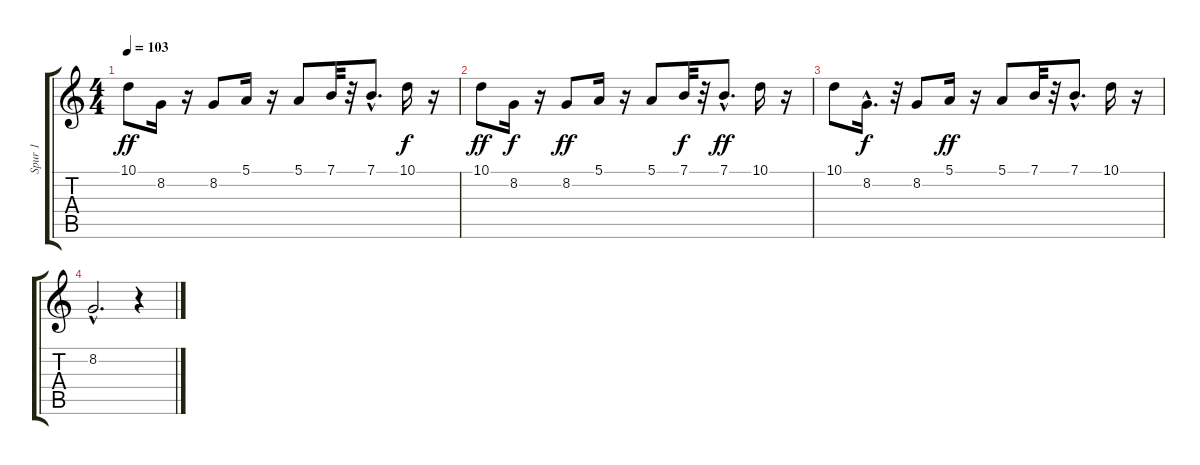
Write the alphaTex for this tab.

\track ("Spur 1" "Spur 1") {instrument synthstrings1}
\staff {score tabs}
\tuning (E4 B3 G3 D3 A2 E2) {hide}
\ts (4 4)
\tempo 103
\clef g2
\ks c
10.1.8{dy ff} 8.2.16 r.16 8.2.8 5.1.16 r.16 5.1.8 7.1.32 r.32 7.1{hac}.8{d} 10.1.16{dy f} r.16 |
10.1.8{dy ff} 8.2.16{dy f} r.16 8.2.8{dy ff} 5.1.16 r.16 5.1.8 7.1.32{dy f} r.32 7.1{hac}.8{d dy ff} 10.1.16 r.16 |
10.1.8 8.2{hac}.16{d dy f} r.32 8.2.8 5.1.16{dy ff} r.16 5.1.8 7.1.32 r.32 7.1{hac}.8{d} 10.1.16 r.16 |
8.2{hac}.2{d} r.4
